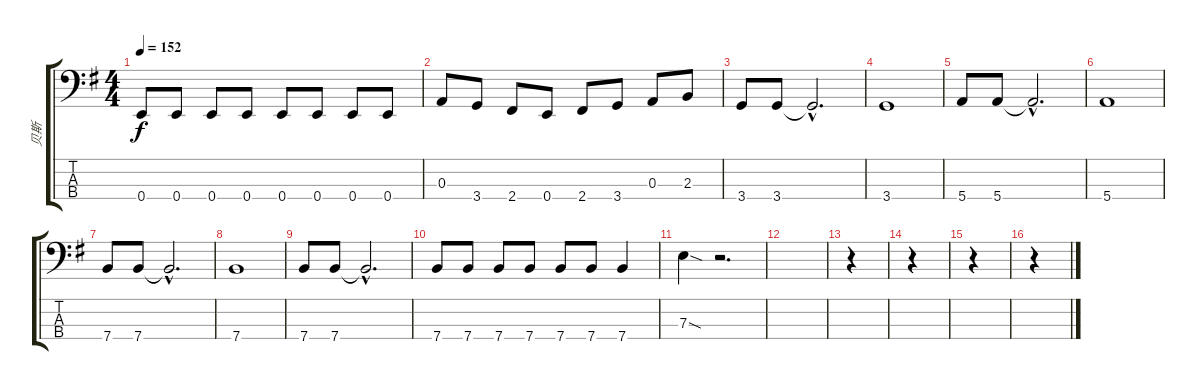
\track ("贝斯" "贝斯") {instrument electricbasspick}
\staff {score tabs}
\tuning (G2 D2 A1 E1) {hide}
\ts (4 4)
\tempo 152
\clef f4
\ks g
0.4.8{dy f} 0.4.8 0.4.8 0.4.8 0.4.8 0.4.8 0.4.8 0.4.8 |
0.3.8 3.4.8 2.4.8 0.4.8 2.4.8 3.4.8 0.3.8 2.3.8 |
3.4.8 3.4.8 3.4{hac t}.2{d} |
3.4.1 |
5.4.8 5.4.8 5.4{hac t}.2{d} |
5.4.1 |
7.4.8 7.4.8 7.4{hac t}.2{d} |
7.4.1 |
7.4.8 7.4.8 7.4{hac t}.2{d} |
7.4.8 7.4.8 7.4.8 7.4.8 7.4.8 7.4.8 7.4.4 |
7.3{sod}.4 r.2{d} |
|
r.4 |
r.4 |
r.4 |
r.4
